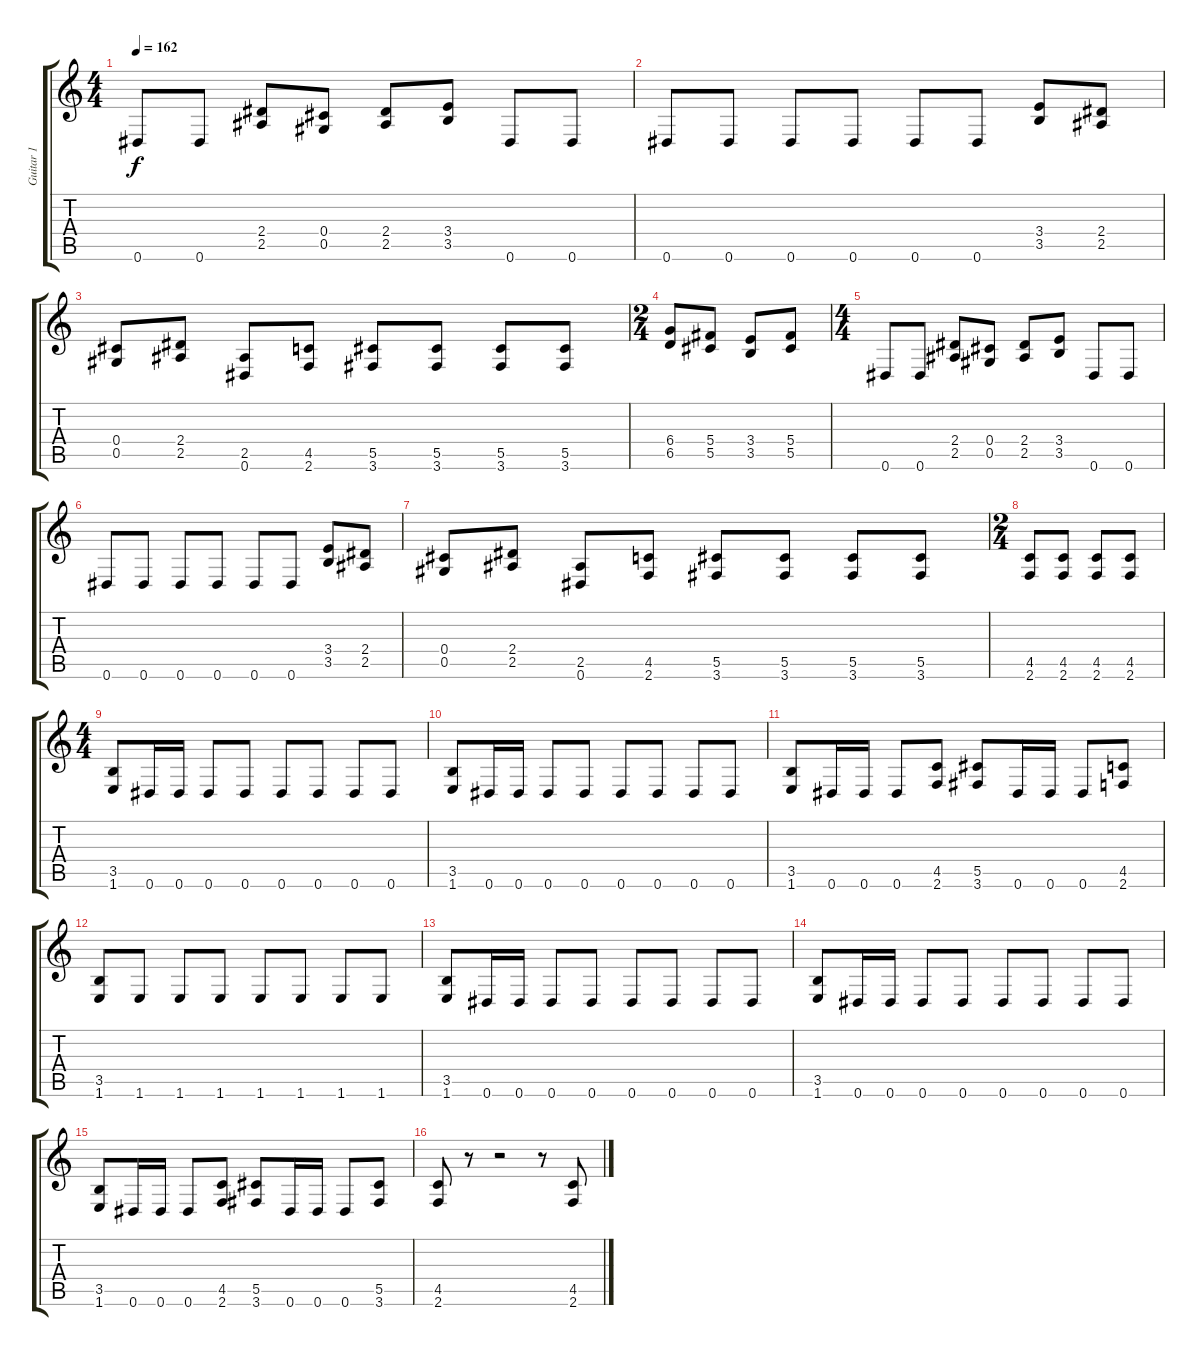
\track ("Guitar 1" "Guitar 1") {instrument distortionguitar}
\staff {score tabs}
\tuning (Eb4 Bb3 Gb3 Db3 Ab2 Eb2) {hide}
\ts (4 4)
\tempo 162
\clef g2
\ks c
0.6.8{dy f} 0.6.8 (2.4 2.5).8 (0.4 0.5).8 (2.4 2.5).8 (3.4 3.5).8 0.6.8 0.6.8 |
0.6.8 0.6.8 0.6.8 0.6.8 0.6.8 0.6.8 (3.4 3.5).8 (2.4 2.5).8 |
(0.4 0.5).8 (2.4 2.5).8 (2.5 0.6).8 (4.5 2.6).8 (5.5 3.6).8 (5.5 3.6).8 (5.5 3.6).8 (5.5 3.6).8 |
\ts (2 4)
(6.4 6.5).8 (5.4 5.5).8 (3.4 3.5).8 (5.4 5.5).8 |
\ts (4 4)
0.6.8 0.6.8 (2.4 2.5).8 (0.4 0.5).8 (2.4 2.5).8 (3.4 3.5).8 0.6.8 0.6.8 |
0.6.8 0.6.8 0.6.8 0.6.8 0.6.8 0.6.8 (3.4 3.5).8 (2.4 2.5).8 |
(0.4 0.5).8 (2.4 2.5).8 (2.5 0.6).8 (4.5 2.6).8 (5.5 3.6).8 (5.5 3.6).8 (5.5 3.6).8 (5.5 3.6).8 |
\ts (2 4)
(4.5 2.6).8 (4.5 2.6).8 (4.5 2.6).8 (4.5 2.6).8 |
\ts (4 4)
(3.5 1.6).8 0.6.16 0.6.16 0.6.8 0.6.8 0.6.8 0.6.8 0.6.8 0.6.8 |
(3.5 1.6).8 0.6.16 0.6.16 0.6.8 0.6.8 0.6.8 0.6.8 0.6.8 0.6.8 |
(3.5 1.6).8 0.6.16 0.6.16 0.6.8 (4.5 2.6).8 (5.5 3.6).8 0.6.16 0.6.16 0.6.8 (4.5 2.6).8 |
(3.5 1.6).8 1.6.8 1.6.8 1.6.8 1.6.8 1.6.8 1.6.8 1.6.8 |
(3.5 1.6).8 0.6.16 0.6.16 0.6.8 0.6.8 0.6.8 0.6.8 0.6.8 0.6.8 |
(3.5 1.6).8 0.6.16 0.6.16 0.6.8 0.6.8 0.6.8 0.6.8 0.6.8 0.6.8 |
(3.5 1.6).8 0.6.16 0.6.16 0.6.8 (4.5 2.6).8 (5.5 3.6).8 0.6.16 0.6.16 0.6.8 (5.5 3.6).8 |
(4.5 2.6).8 r.8 r.2 r.8 (4.5 2.6).8
